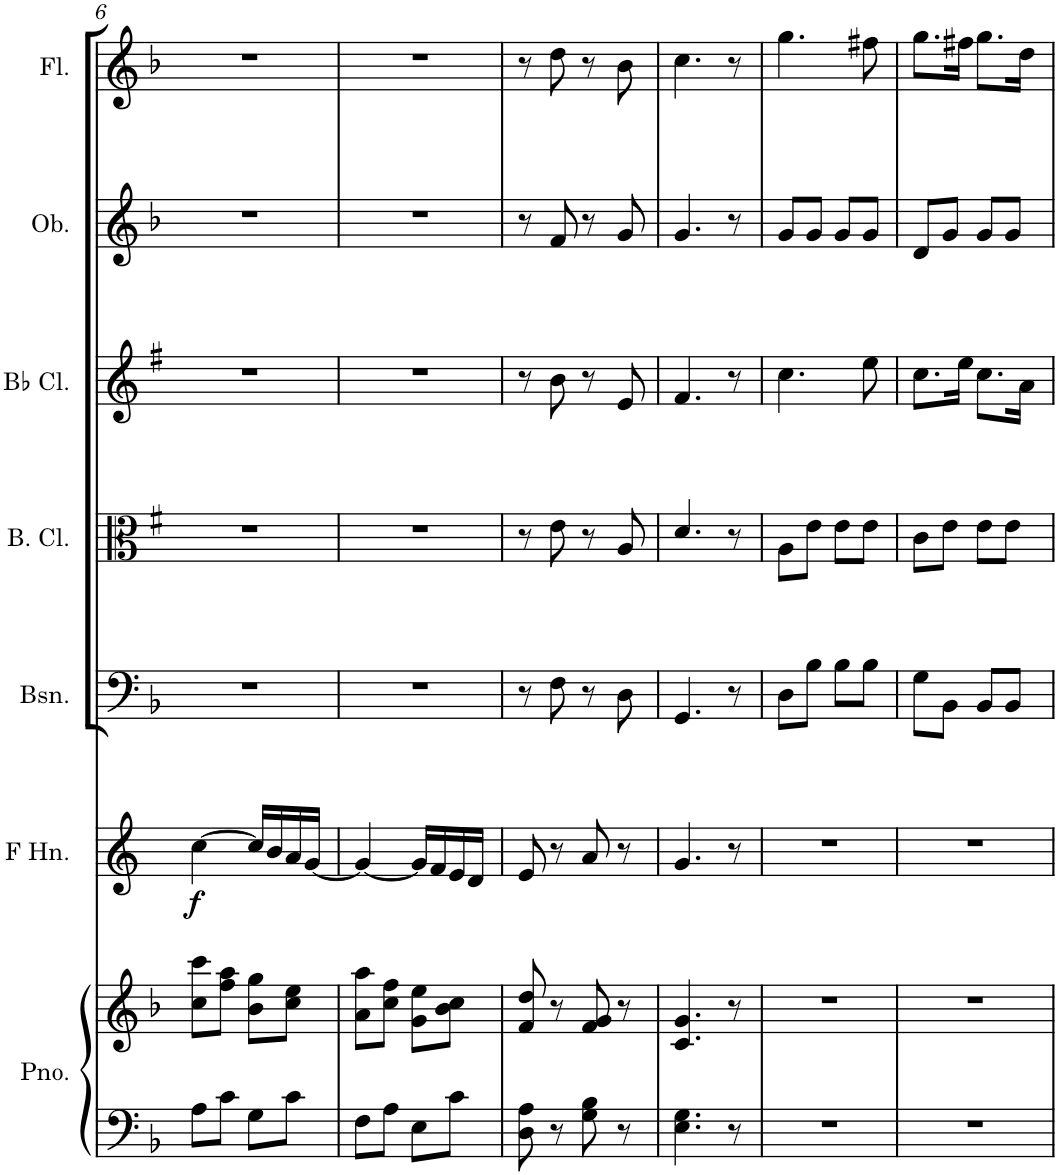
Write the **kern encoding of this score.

**kern	**kern	**kern	**dynam	**kern	**kern	**kern	**kern	**kern
*part7	*part7	*part6	*part6	*part5	*part4	*part3	*part2	*part1
*staff8	*staff7	*staff6	*staff6	*staff5	*staff4	*staff3	*staff2	*staff1
*I"Grand Piano	*	*I"French Horn	*	*I"Bassoon	*I"Bass Clarinet	*I"Bb Clarinet	*I"Oboe	*I"Flute
*I'Pno.	*	*I'F Hn.	*	*I'Bsn.	*I'B. Cl.	*I'Bb Cl.	*I'Ob.	*I'Fl.
!!LO:PB:g=z
*clefF4	*clefG2	*clefG2	*	*clefF4	*clefC3	*clefG2	*clefG2	*clefG2
*	*	*Trd4c7	*	*	*Trd8c14	*Trd1c2	*	*
*k[b-]	*k[b-]	*k[]	*	*k[b-]	*k[f#]	*k[f#]	*k[b-]	*k[b-]
*F:	*F:	*	*	*F:	*G:	*G:	*F:	*F:
*M2/4	*M2/4	*M2/4	*	*M2/4	*M2/4	*M2/4	*M2/4	*M2/4
=6	=6	=6	=6	=6	=6	=6	=6	=6
!	!	!	!LO:DY:b	!	!	!	!	!
8A\L	8cc\ 8ccc\L	[4cc\	f	2r	2r	2r	2r	2r
8c\J	8ff\ 8aa\J	.	.	.	.	.	.	.
8G\L	8b-\ 8gg\L	16cc/LL]	.	.	.	.	.	.
.	.	16b/	.	.	.	.	.	.
8c\J	8cc\ 8ee\J	16a/	.	.	.	.	.	.
.	.	[16g/JJ	.	.	.	.	.	.
=7	=7	=7	=7	=7	=7	=7	=7	=7
8F\L	8a\ 8aa\L	4g/_	.	2r	2r	2r	2r	2r
8A\J	8cc\ 8ff\J	.	.	.	.	.	.	.
8E\L	8g\ 8ee\L	16g/LL]	.	.	.	.	.	.
.	.	16f/	.	.	.	.	.	.
8c\J	8b-\ 8cc\J	16e/	.	.	.	.	.	.
.	.	16d/JJ	.	.	.	.	.	.
=8	=8	=8	=8	=8	=8	=8	=8	=8
8D\ 8A\	8f/ 8dd/	8e/	.	8r	8r	8r	8r	8r
8r	8r	8r	.	8F\	8e\	8b\	8f/	8dd\
8G\ 8B-\	8f/ 8g/	8a/	.	8r	8r	8r	8r	8r
8r	8r	8r	.	8D\	8A/	8e/	8g/	8b-\
=9	=9	=9	=9	=9	=9	=9	=9	=9
4.E\ 4.G\	4.c/ 4.g/	4.g/	.	4.GG/	4.d/	4.f#/	4.g/	4.cc\
8r	8r	8r	.	8r	8r	8r	8r	8r
=10	=10	=10	=10	=10	=10	=10	=10	=10
2r	2r	2r	.	8D\L	8A\L	4.cc\	8g/L	4.gg\
.	.	.	.	8B-\J	8e\J	.	8g/J	.
.	.	.	.	8B-\L	8e\L	.	8g/L	.
.	.	.	.	8B-\J	8e\J	8ee\	8g/J	8ff#X\
=11	=11	=11	=11	=11	=11	=11	=11	=11
2r	2r	2r	.	8G\L	8c\L	8.cc\L	8d/L	8.gg\L
.	.	.	.	8BB-\J	8e\J	.	8g/J	.
.	.	.	.	.	.	16ee\Jk	.	16ff#X\Jk
.	.	.	.	8BB-/L	8e\L	8.cc\L	8g/L	8.gg\L
.	.	.	.	8BB-/J	8e\J	.	8g/J	.
.	.	.	.	.	.	16a\Jk	.	16dd\Jk
=	=	=	=	=	=	=	=	=
*-	*-	*-	*-	*-	*-	*-	*-	*-
